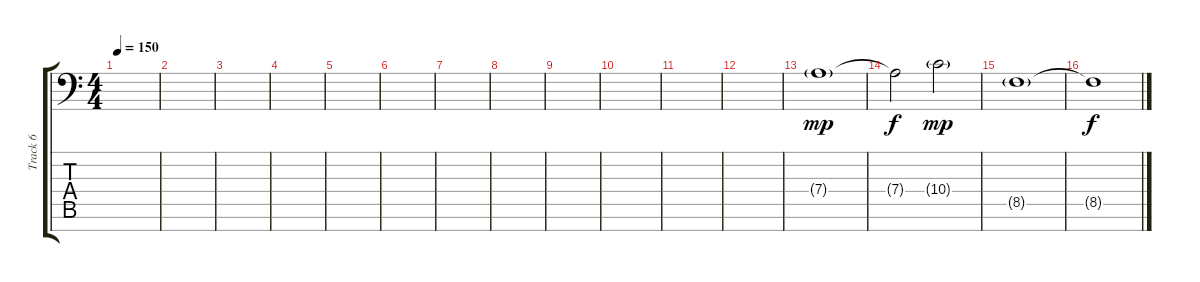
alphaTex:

\track ("Track 6" "Track 6") {instrument tubularbells}
\staff {score tabs}
\tuning (E4 B3 G3 D3 A2 E2 A1) {hide}
\ts (4 4)
\tempo 150
\clef f4
\ks c
|
|
|
|
|
|
|
|
|
|
|
|
7.4{g}.1{dy mp instrument tubularbells} |
7.4{t}.2{dy f} 10.4{g}.2{dy mp} |
8.5{g}.1 |
8.5{t}.1{dy f}
